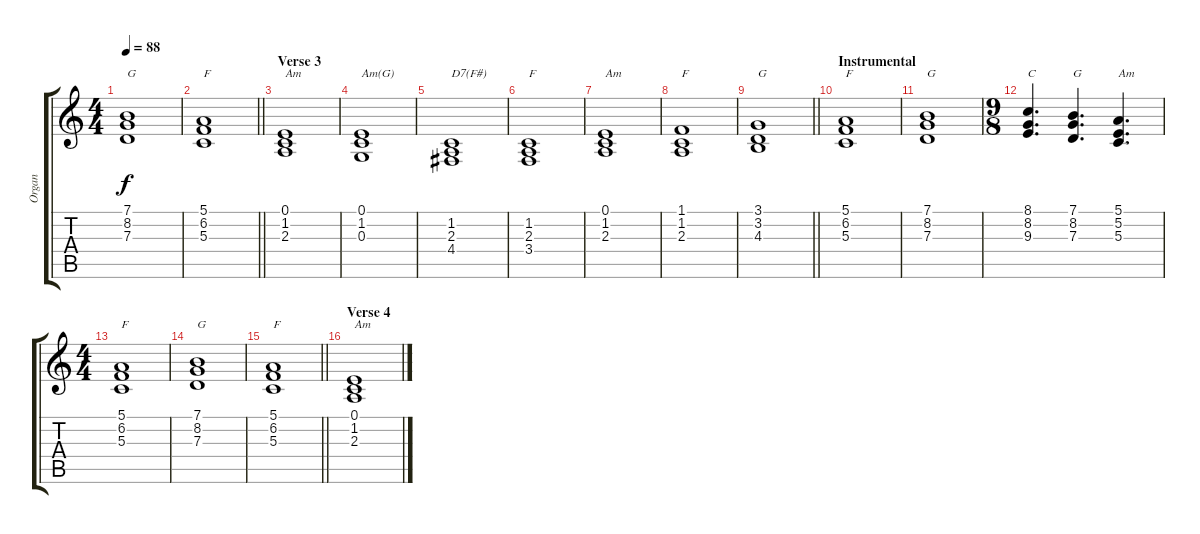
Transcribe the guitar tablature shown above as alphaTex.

\track ("Organ" "Organ") {instrument percussiveorgan}
\staff {score tabs}
\tuning (E4 B3 G3 D3 A2 E2) {hide}
\ts (4 4)
\tempo 88
\clef g2
\ks c
(7.1 8.2 7.3).1{txt "G" dy f} |
\barLineRight lightlight
(5.1 6.2 5.3).1{txt "F"} |
\section ("" "Verse 3")
(0.1 1.2 2.3).1{txt "Am"} |
(0.1 1.2 0.3).1{txt "Am(G)"} |
(1.2 2.3 4.4).1{txt "D7(F#)"} |
(1.2 2.3 3.4).1{txt "F"} |
(0.1 1.2 2.3).1{txt "Am"} |
(1.1 1.2 2.3).1{txt "F"} |
\barLineRight lightlight
(3.1 3.2 4.3).1{txt "G"} |
\section ("" "Instrumental")
(5.1 6.2 5.3).1{txt "F"} |
(7.1 8.2 7.3).1{txt "G"} |
\ts (9 8)
(8.1 8.2 9.3).4{d txt "C"} (7.1 8.2 7.3).4{d txt "G"} (5.1 5.2 5.3).4{d txt "Am"} |
\ts (4 4)
(5.1 6.2 5.3).1{txt "F"} |
(7.1 8.2 7.3).1{txt "G"} |
\barLineRight lightlight
(5.1 6.2 5.3).1{txt "F"} |
\section ("" "Verse 4")
(0.1 1.2 2.3).1{txt "Am"}
